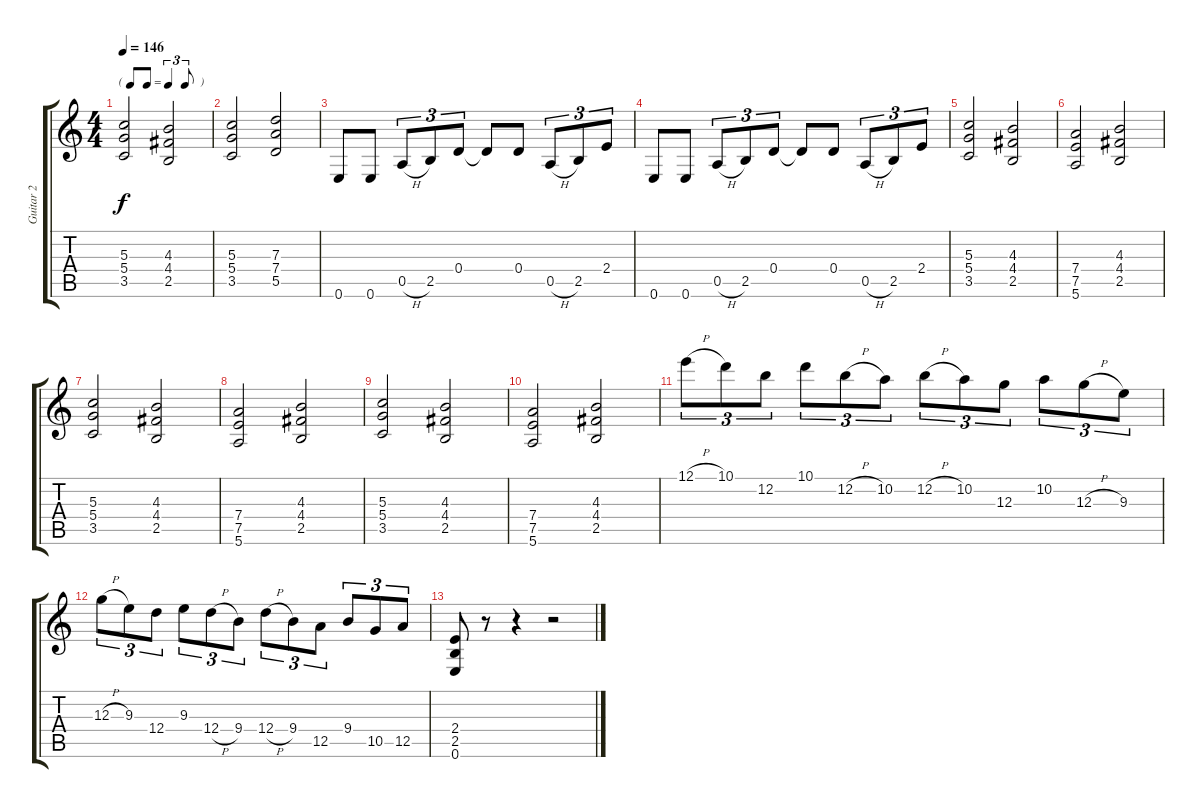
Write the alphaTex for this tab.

\track ("Guitar 2" "Guitar 2") {instrument overdrivenguitar}
\staff {score tabs}
\tuning (E4 B3 G3 D3 A2 E2) {hide}
\ts (4 4)
\tf triplet8th
\tempo 146
\clef g2
\ks c
(5.3 5.4 3.5).2{dy f} (4.3 4.4 2.5).2 |
(5.3 5.4 3.5).2 (7.3 7.4 5.5).2 |
0.6.8 0.6.8 0.5{h}.8{tu (3 2)} 2.5.8{tu (3 2)} 0.4.8{tu (3 2)} 0.4{t}.8 0.4.8 0.5{h}.8{tu (3 2)} 2.5.8{tu (3 2)} 2.4.8{tu (3 2)} |
0.6.8 0.6.8 0.5{h}.8{tu (3 2)} 2.5.8{tu (3 2)} 0.4.8{tu (3 2)} 0.4{t}.8 0.4.8 0.5{h}.8{tu (3 2)} 2.5.8{tu (3 2)} 2.4.8{tu (3 2)} |
(5.3 5.4 3.5).2 (4.3 4.4 2.5).2 |
(7.4 7.5 5.6).2 (4.3 4.4 2.5).2 |
(5.3 5.4 3.5).2 (4.3 4.4 2.5).2 |
(7.4 7.5 5.6).2 (4.3 4.4 2.5).2 |
(5.3 5.4 3.5).2 (4.3 4.4 2.5).2 |
(7.4 7.5 5.6).2 (4.3 4.4 2.5).2 |
12.1{h}.8{tu (3 2)} 10.1.8{tu (3 2)} 12.2.8{tu (3 2)} 10.1.8{tu (3 2)} 12.2{h}.8{tu (3 2)} 10.2.8{tu (3 2)} 12.2{h}.8{tu (3 2)} 10.2.8{tu (3 2)} 12.3.8{tu (3 2)} 10.2.8{tu (3 2)} 12.3{h}.8{tu (3 2)} 9.3.8{tu (3 2)} |
12.3{h}.8{tu (3 2)} 9.3.8{tu (3 2)} 12.4.8{tu (3 2)} 9.3.8{tu (3 2)} 12.4{h}.8{tu (3 2)} 9.4.8{tu (3 2)} 12.4{h}.8{tu (3 2)} 9.4.8{tu (3 2)} 12.5.8{tu (3 2)} 9.4.8{tu (3 2)} 10.5.8{tu (3 2)} 12.5.8{tu (3 2)} |
(2.4 2.5 0.6).8 r.8 r.4 r.2
